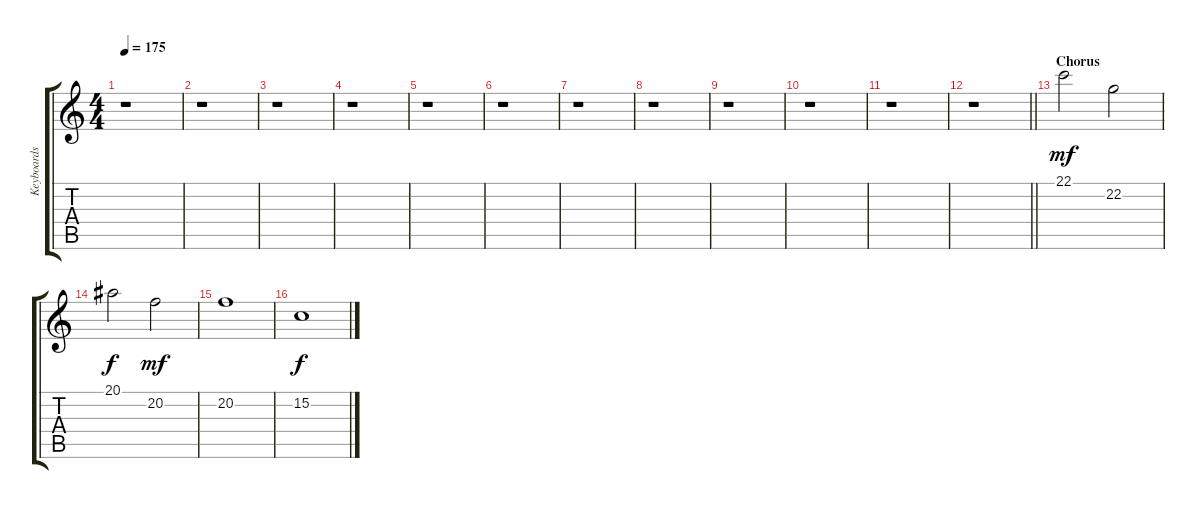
\track ("Keyboards 2" "Keyboards ") {instrument frenchhorn}
\staff {score tabs}
\tuning (D4 A3 F3 C3 G2 D2) {hide}
\ts (4 4)
\tempo 175
\clef g2
\ks c
r.1{dy f} |
r.1 |
r.1 |
r.1 |
r.1 |
r.1 |
r.1 |
r.1 |
r.1 |
r.1 |
r.1 |
\barLineRight lightlight
r.1 |
\section ("" "Chorus")
22.1.2{dy mf volume 13 instrument stringensemble1} 22.2.2 |
20.1.2{dy f} 20.2.2{dy mf} |
20.2.1 |
15.2.1{dy f}
